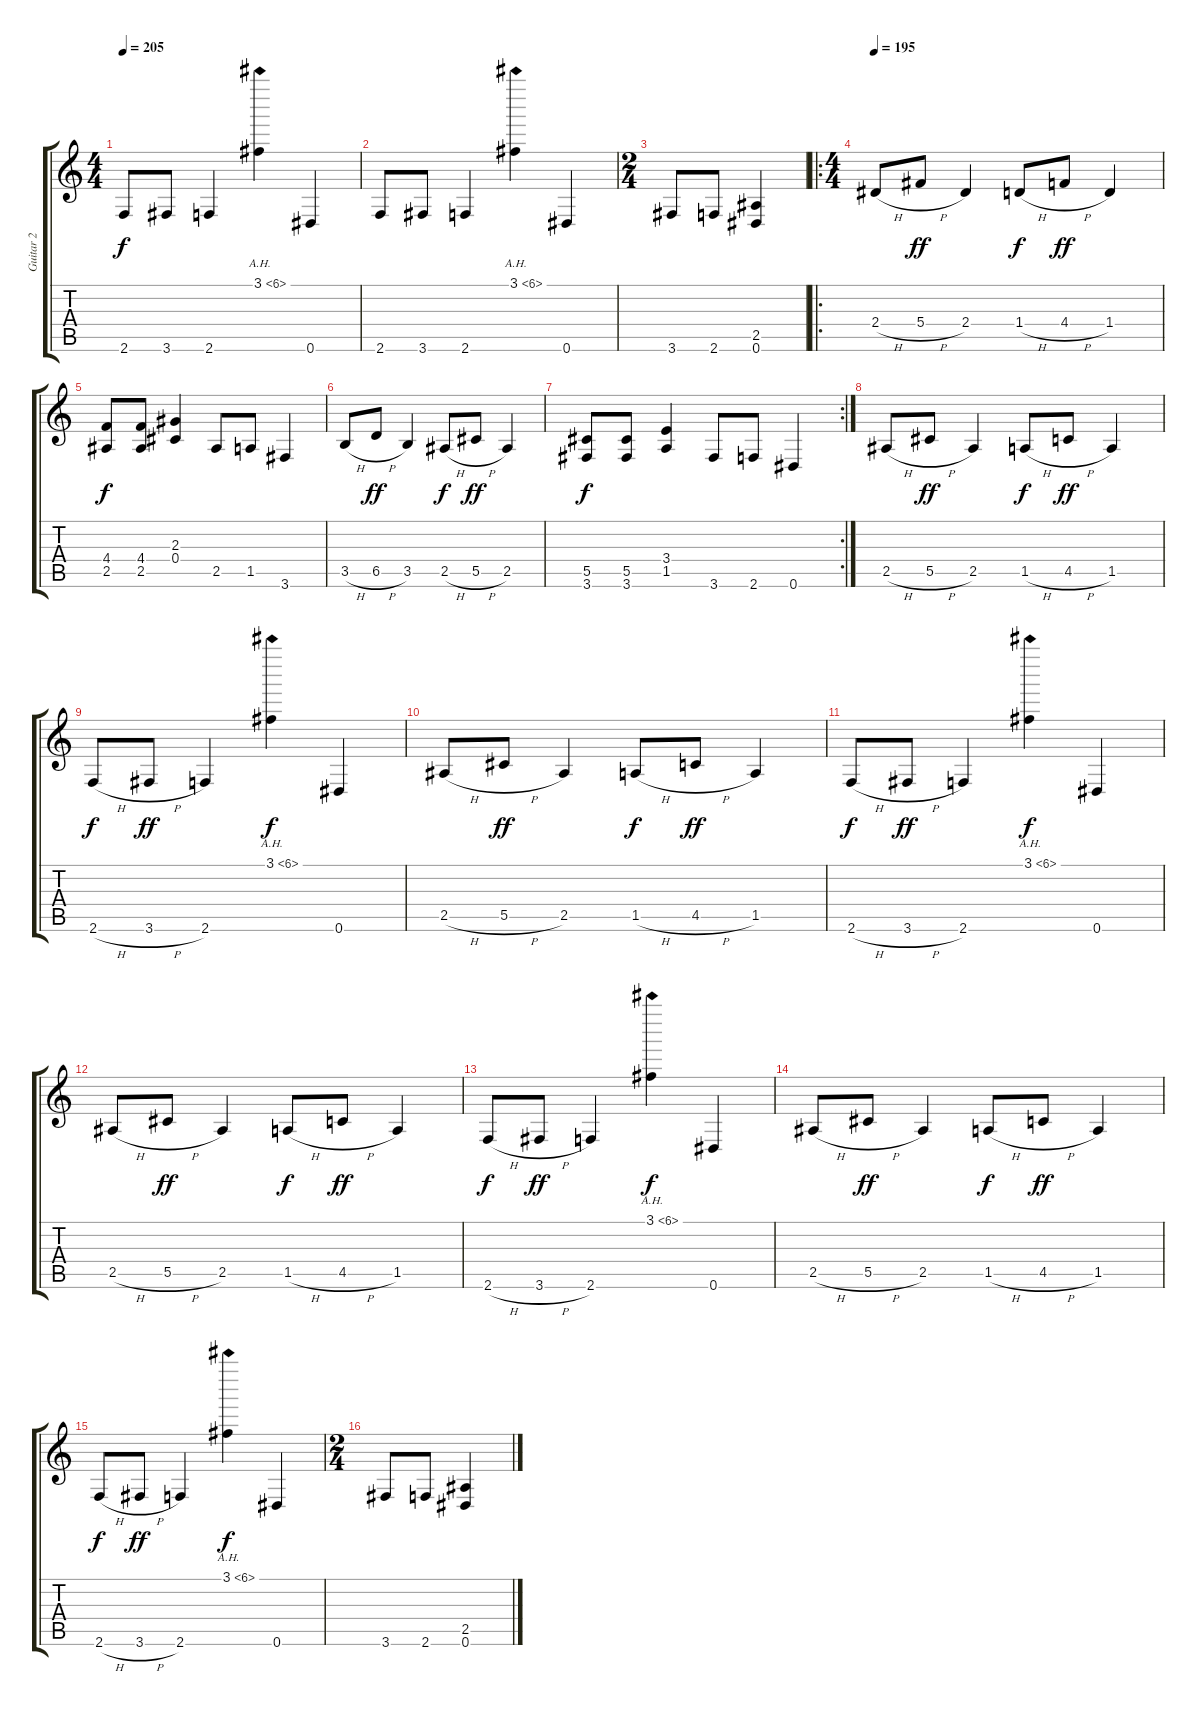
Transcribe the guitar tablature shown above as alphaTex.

\track ("Guitar 2" "Guitar 2") {instrument overdrivenguitar}
\staff {score tabs}
\tuning (Eb4 Bb3 Gb3 Db3 Ab2 Eb2) {hide}
\ts (4 4)
\tempo 205
\clef g2
\ks c
2.6.8{dy f} 3.6.8 2.6.4 3.1{ah 3}.4 0.6.4 |
2.6.8 3.6.8 2.6.4 3.1{ah 3}.4 0.6.4 |
\ts (2 4)
3.6.8 2.6.8 (2.5 0.6).4 |
\ro
\ts (4 4)
\tempo 195
2.4{h}.8 5.4{h}.8{dy ff} 2.4.4 1.4{h}.8{dy f} 4.4{h}.8{dy ff} 1.4.4 |
(4.4 2.5).8{dy f} (4.4 2.5).8 (2.3 0.4).4 2.5.8 1.5.8 3.6.4 |
3.5{h}.8 6.5{h}.8{dy ff} 3.5.4 2.5{h}.8{dy f} 5.5{h}.8{dy ff} 2.5.4 |
\rc 2
(5.5 3.6).8{dy f} (5.5 3.6).8 (3.4 1.5).4 3.6.8 2.6.8 0.6.4 |
2.5{h}.8 5.5{h}.8{dy ff} 2.5.4 1.5{h}.8{dy f} 4.5{h}.8{dy ff} 1.5.4 |
2.6{h}.8{dy f} 3.6{h}.8{dy ff} 2.6.4 3.1{ah 3}.4{dy f} 0.6.4 |
2.5{h}.8 5.5{h}.8{dy ff} 2.5.4 1.5{h}.8{dy f} 4.5{h}.8{dy ff} 1.5.4 |
2.6{h}.8{dy f} 3.6{h}.8{dy ff} 2.6.4 3.1{ah 3}.4{dy f} 0.6.4 |
2.5{h}.8 5.5{h}.8{dy ff} 2.5.4 1.5{h}.8{dy f} 4.5{h}.8{dy ff} 1.5.4 |
2.6{h}.8{dy f} 3.6{h}.8{dy ff} 2.6.4 3.1{ah 3}.4{dy f} 0.6.4 |
2.5{h}.8 5.5{h}.8{dy ff} 2.5.4 1.5{h}.8{dy f} 4.5{h}.8{dy ff} 1.5.4 |
2.6{h}.8{dy f} 3.6{h}.8{dy ff} 2.6.4 3.1{ah 3}.4{dy f} 0.6.4 |
\ts (2 4)
3.6.8 2.6.8 (2.5 0.6).4
